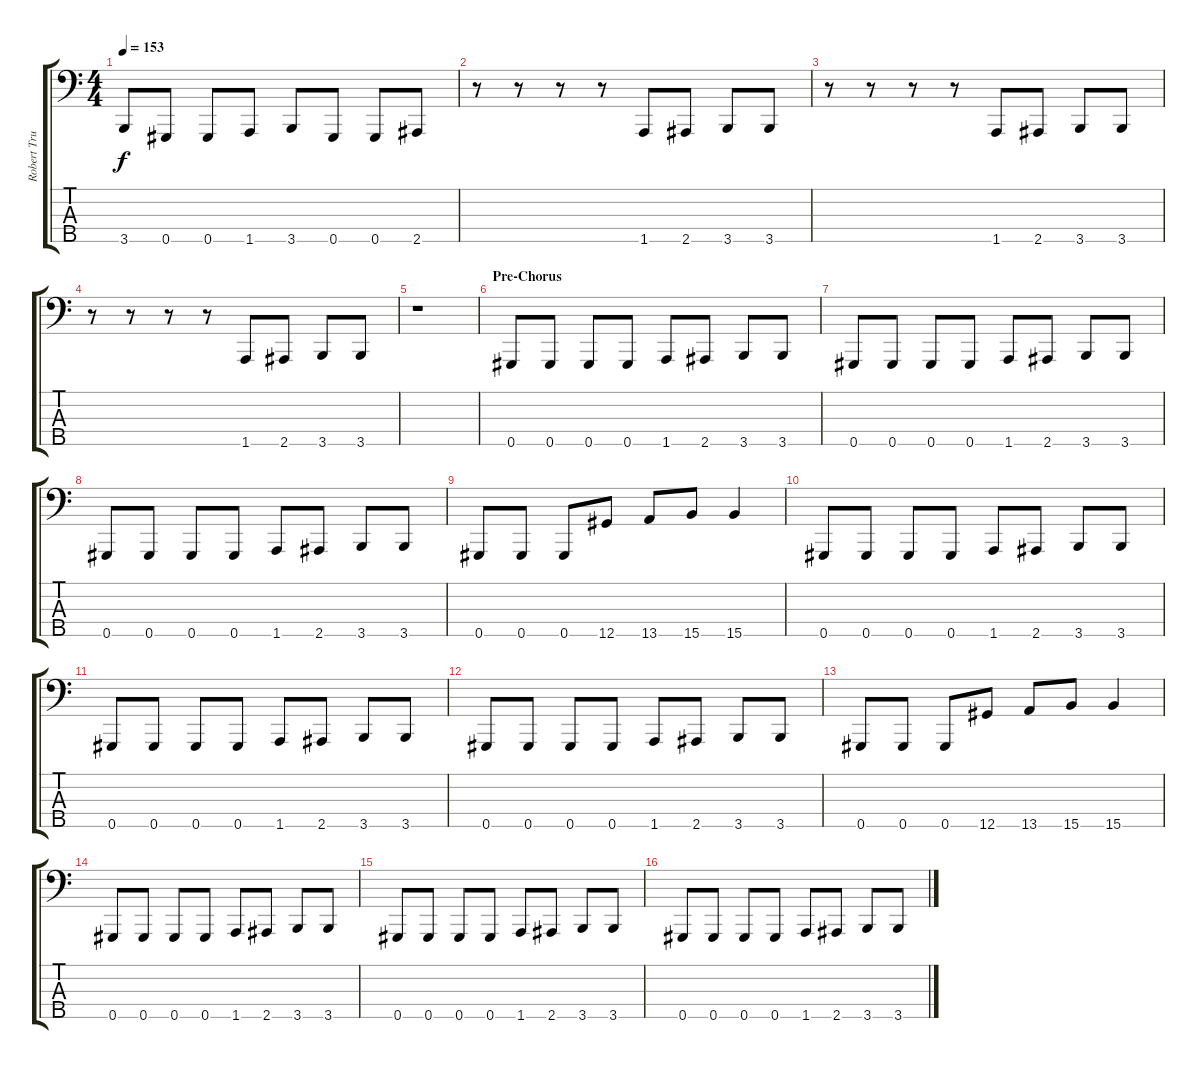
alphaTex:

\track ("Robert Trujillo (Bass)" "Robert Tru") {instrument electricbassfinger}
\staff {score tabs}
\tuning (E2 B1 Gb1 B0 Ab0) {hide}
\ts (4 4)
\tempo 153
\clef f4
\ks c
3.5.8{dy f} 0.5.8 0.5.8 1.5.8 3.5.8 0.5.8 0.5.8 2.5.8 |
r.8 r.8 r.8 r.8 1.5.8 2.5.8 3.5.8 3.5.8 |
r.8 r.8 r.8 r.8 1.5.8 2.5.8 3.5.8 3.5.8 |
r.8 r.8 r.8 r.8 1.5.8 2.5.8 3.5.8 3.5.8 |
r.1 |
\section ("" "Pre-Chorus")
0.5.8 0.5.8 0.5.8 0.5.8 1.5.8 2.5.8 3.5.8 3.5.8 |
0.5.8 0.5.8 0.5.8 0.5.8 1.5.8 2.5.8 3.5.8 3.5.8 |
0.5.8 0.5.8 0.5.8 0.5.8 1.5.8 2.5.8 3.5.8 3.5.8 |
0.5.8 0.5.8 0.5.8 12.5.8 13.5.8 15.5.8 15.5.4 |
0.5.8 0.5.8 0.5.8 0.5.8 1.5.8 2.5.8 3.5.8 3.5.8 |
0.5.8 0.5.8 0.5.8 0.5.8 1.5.8 2.5.8 3.5.8 3.5.8 |
0.5.8 0.5.8 0.5.8 0.5.8 1.5.8 2.5.8 3.5.8 3.5.8 |
0.5.8 0.5.8 0.5.8 12.5.8 13.5.8 15.5.8 15.5.4 |
0.5.8 0.5.8 0.5.8 0.5.8 1.5.8 2.5.8 3.5.8 3.5.8 |
0.5.8 0.5.8 0.5.8 0.5.8 1.5.8 2.5.8 3.5.8 3.5.8 |
0.5.8 0.5.8 0.5.8 0.5.8 1.5.8 2.5.8 3.5.8 3.5.8
